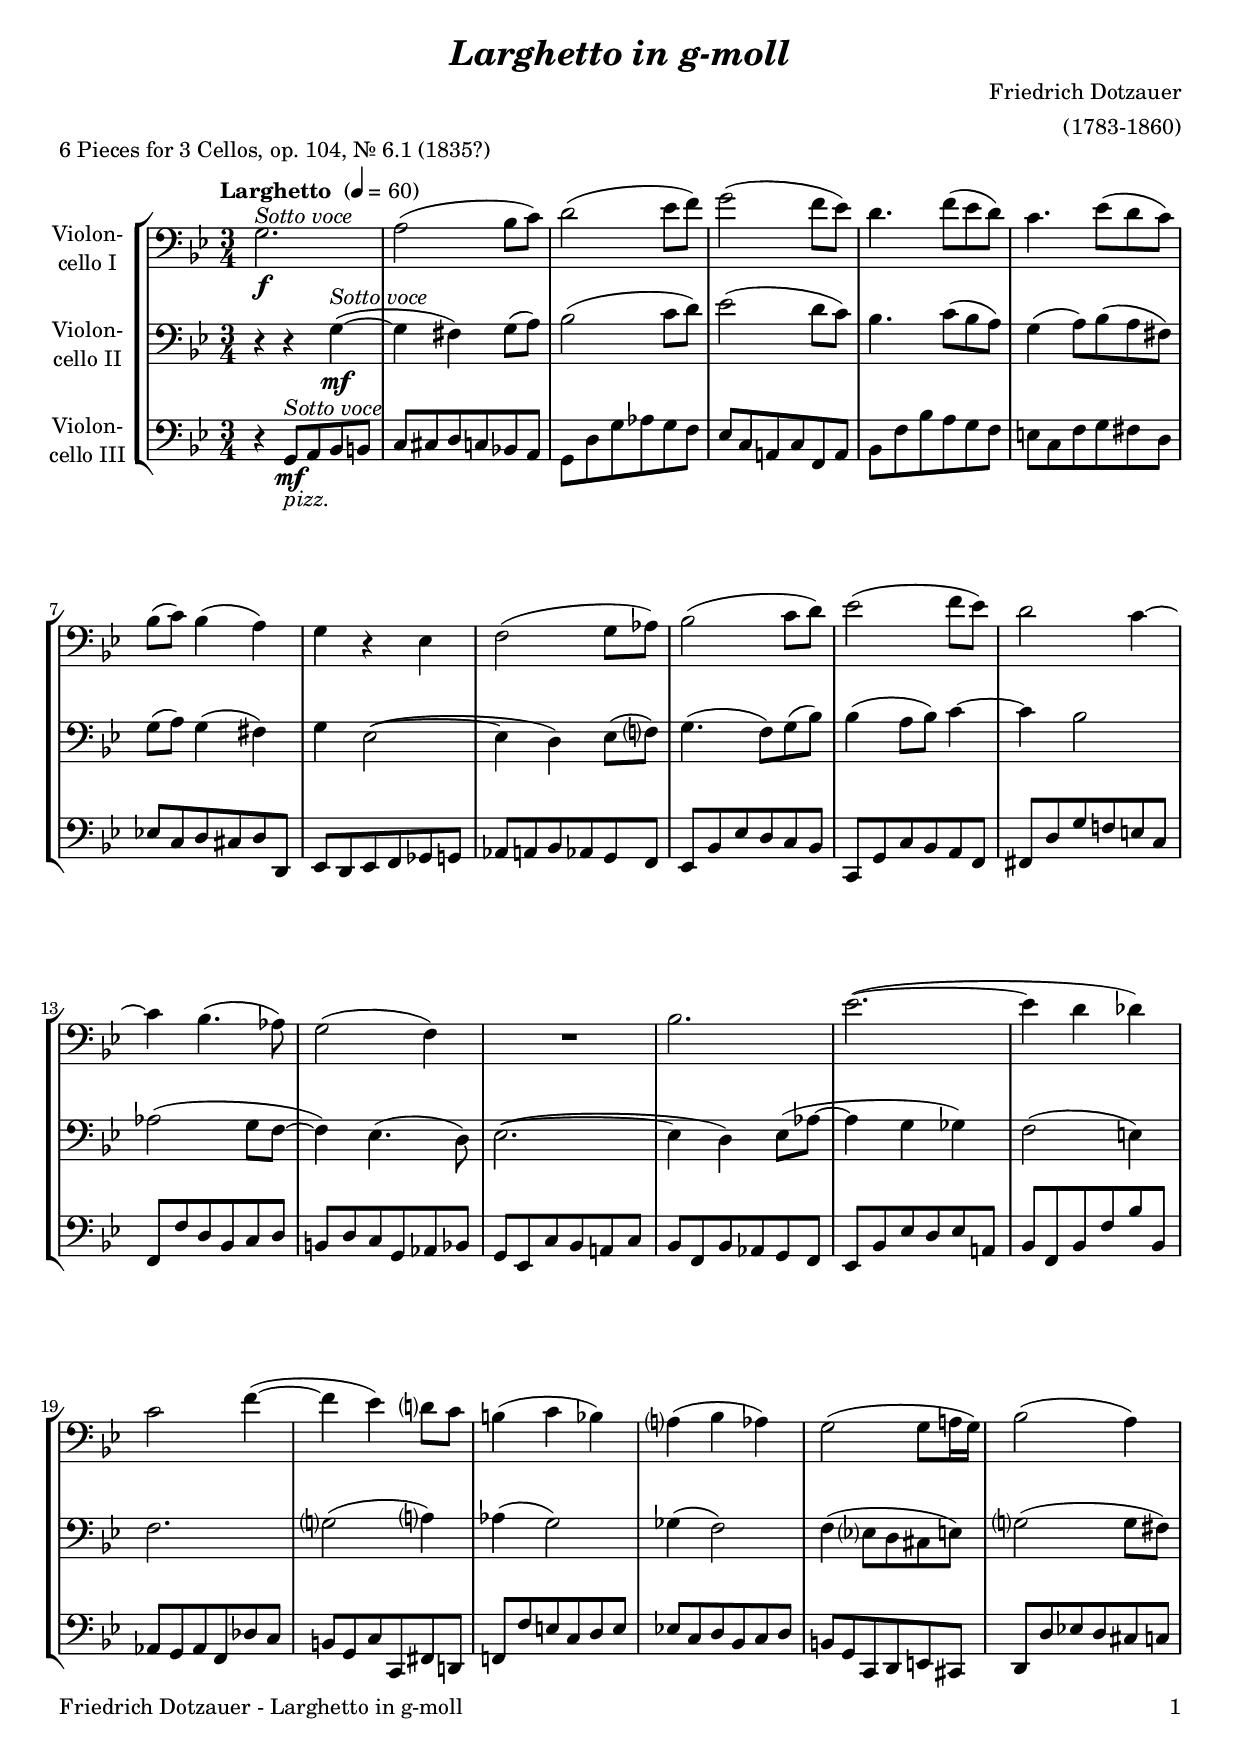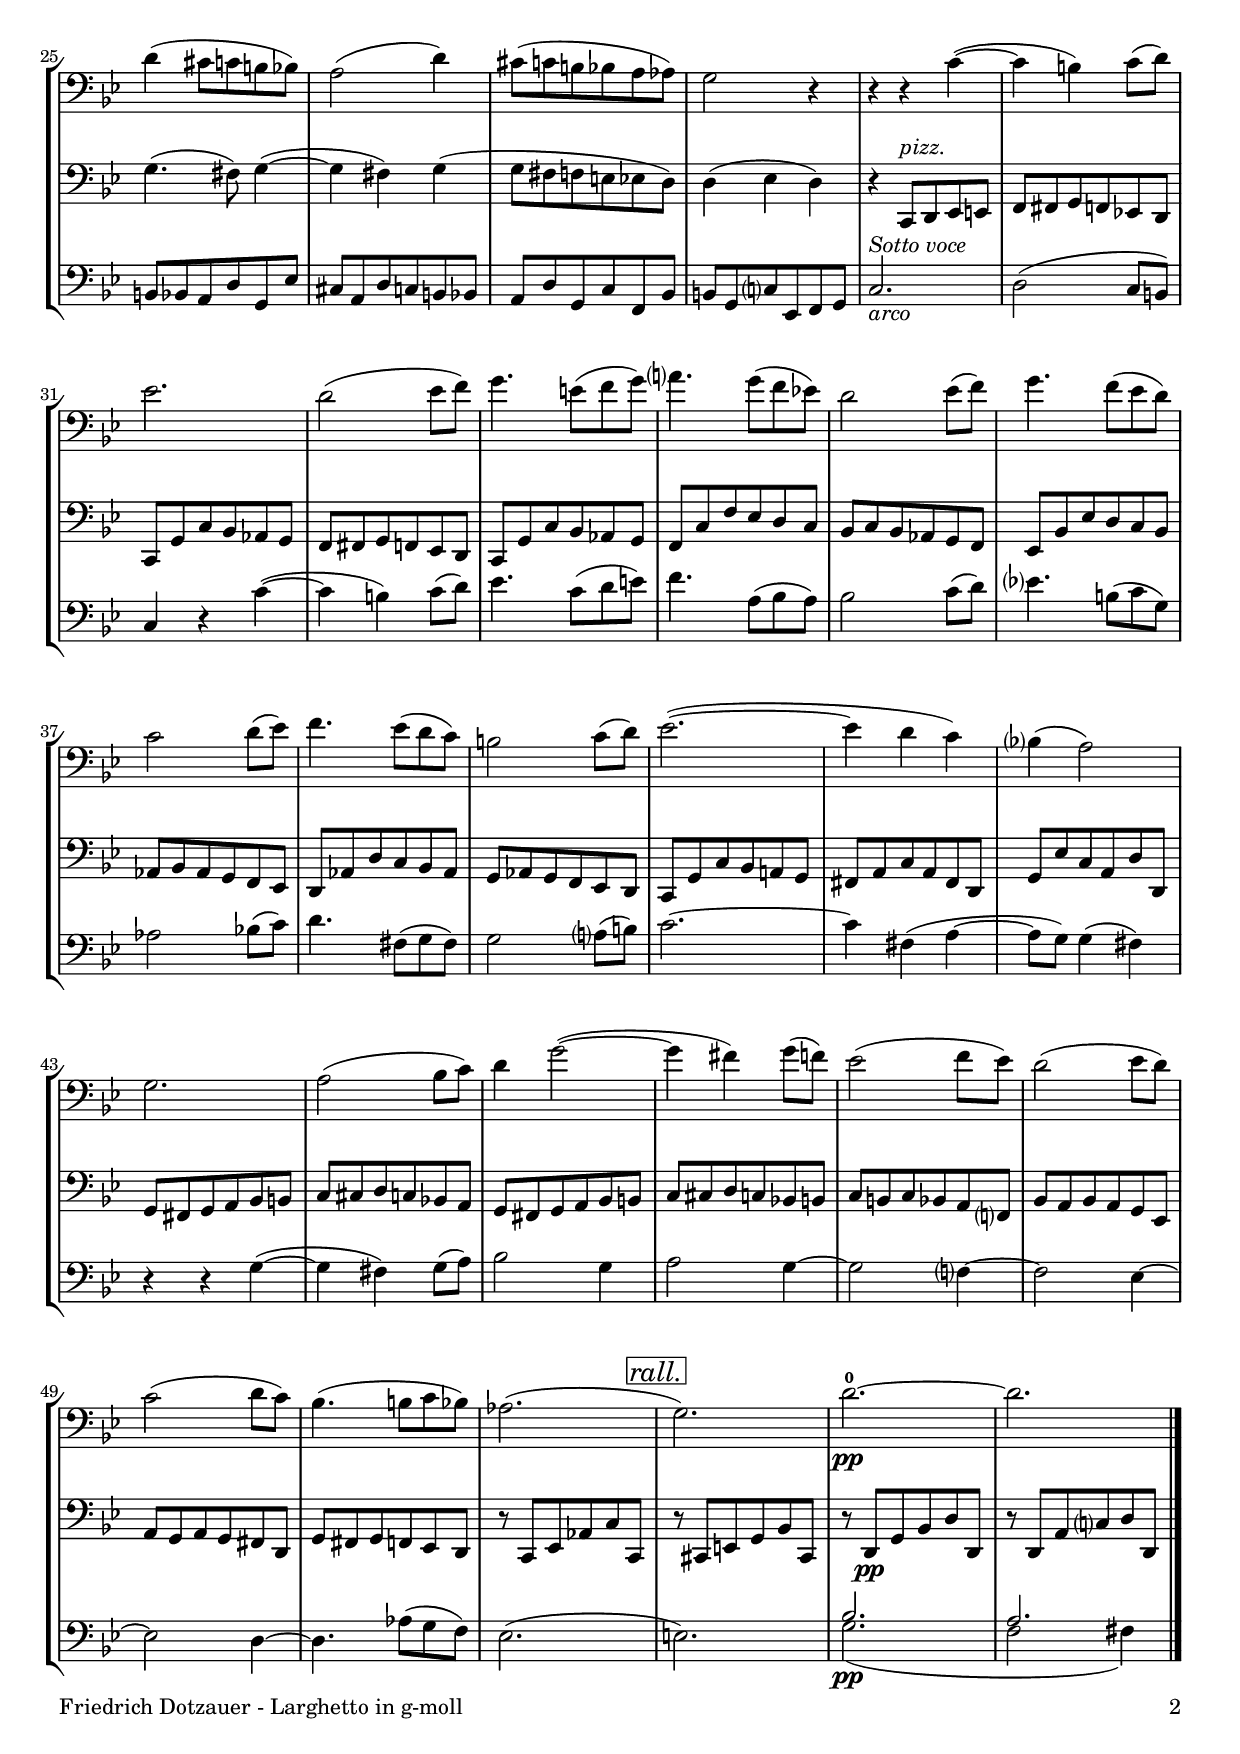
\version "2.20.2"
\include "deutsch.ly"

#(set-global-staff-size 19)

\header {
  title     = \markup \bold \italic "Larghetto in g-moll"
  composer  = "Friedrich Dotzauer"
  arranger  = "(1783-1860)"
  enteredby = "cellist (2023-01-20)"
  piece     = "6 Pieces for 3 Cellos, op. 104, Nr. 6.1 (1835?)"
}

voiceconsts = {
  \key g \minor
  \time 3/4
  \clef "bass"
  \numericTimeSignature
%  \compressEmptyMeasures
  % Set default beaming for all staves
%  \set Timing.beamExceptions = #'()
%  \set Timing.baseMoment     = #(ly:make-moment 1 4)
%  \set Timing.beatStructure  = #'(1 1 1)
  \tempo "Larghetto " 4=60
}

mipz = "pizzicato strings"
mist = "string ensemble 1"
mivl = "violin"
miba = "cello"

arco = \markup \italic "arco"
pizz = \markup \italic "pizz."
rall = \mark \markup \box \italic "rall."
sovo = \markup \italic "Sotto voce"

va = \relative c' {
  \voiceconsts

  g2.^\sovo\f
  a2( b8 c)
  d2( es8 f)
  g2( f8 es)
  d4. f8( es d)
  c4. es8( d c)
  b( c) b4( a)

  g r es
  f2( g8 as)
  b2( c8 d)
  es2( f8 es)
  d2 c4~
  c b4.( as8)
  g2( f4)
  R2.
  b
  es(~

  es4 d des)
  c2 f4(~
  f es) d?8 c
  h4( c b)
  a?( b as)
  g2( g8 a!16 g)
  b2( a4)
  d( cis8 c h b)
  a2( d4)

  cis8( c h b a as)
  g2 r4
  r r c(~
  c h) c8( d)
  es2.
  d2( es8 f)
  g4. e8( f g)
  a?4. g8( f es!)
  d2 es8( f)

  g4. f8( es d)
  c2 d8( es)
  f4. es8( d c)
  h2 c8( d)
  es2.(~
  es4 d c)
  b?( a2)
  g2.
  a2( b8 c)
  d4 g2(~
  g4 fis) g8( f)
  es2( f8 es)
  d2( es8 d)
  c2( d8 c)
  b4.( h8 c b)
  as2.( \rall
  g)
  d'~-0\pp
  d \bar "|."
}

vb = \relative c' {
  \voiceconsts

  r4 r g~(~^\sovo\mf
  g fis) g8( a)
  b2( c8 d)
  es2( d8 c)
  b4. c8( b a)
  g4( a8) b( a fis)
  g( a) g4( fis)

  g es2(~
  es4 d) es8( f?)
  g4.( f8) g( b)
  b4( a8 b) c4~
  c b2
  as( g8 f~
  f4) es4.( d8)
  es2.(~
  es4 d) es8( as~
  as4 g ges)

  f2( e4)
  f2.
  g?2( a?4)
  as( g2)
  ges4( f2)
  f4( es?8 d cis e)
  g?2( g8 fis)
  g4.( fis8) g4(~
  g fis) g(

  g8 fis f e es d)
  d4( es d)
  \set Staff.midiInstrument = \mipz
  r c,8^\pizz d es e
  f fis g f es! d
  c g' c b as g
  f fis g f es d
  c g' c b as g

  f c' f es d c
  b c b as g f
  es b' es d c b
  as b as g f es
  d as' d c b as
  g as g f es d
  c g' c b a! g

  fis a c a fis d
  g es' c a d d,
  g fis g a b h
  c cis d c b! a
  g fis g a b h
  c cis d c b! h
  c h c b a f?

  b a b a g es
  a g a g fis d
  g fis g f es d
  r c es as c c, \rall
  r cis e g b cis,
  r d\pp g b d d,
  r d a' c? d d, \bar "|."
}

vc = \relative c {
  \voiceconsts

  r4 g8^\sovo_\pizz\mf a b h
  c cis d c b! a
  g d' g as g f
  es c a! c f, a
  b f' b a g f

  e c f g fis d
  es! c d cis d d,
  es d es f ges g
  as a b as g f
  es b' es d c b
  c, g' c b a f

  fis d' g f! e c
  f, f' d b c d
  h d c g as b
  g es c' b a! c
  b f b as g f
  es b' es d es a,!

  b f b f' b b,
  as g as f des' c
  h g c c, fis d!
  f! f' e c d e
  es! c d b c d
  h g c, d e cis

  d d' es! d cis c
  h b a d g, es'
  cis a d c h b
  a d g, c f, b
  h g c? es, f g
  \set Staff.midiInstrument = \miba
  c2.^\sovo_\arco

  d2( c8 h)
  c4 r c'(~
  c h) c8( d)
  es4. c8( d e)
  f4. a,8( b a)
  b2 c8( d)
  es?4.  h8( c g)

  as2 b!8( c)
  d4. fis,8( g fis)
  g2 a?8( h)
  c2.~
  c4 fis,( a~
  a8 g) g4( fis)
  r r g(~
  g fis) g8( a)
  b2 g4

  a2 g4~
  g2 f?4~
  f2 es4~
  es2 d4~
  d4. as'8( g f)
  es2.( \rall
  e)
  << {
    b'
    a
  } \\ {
    g(\pp
    f2 fis4)
  } >> \bar "|."
}


music = \new StaffGroup <<
      \new Staff {
	\set Staff.midiInstrument = \miba
	\set Staff.instrumentName = \markup \center-column { "Violon-" "cello I" }
	\transpose g g { \va }
      }

      \new Staff {
	\set Staff.midiInstrument = \miba
	\set Staff.instrumentName = \markup \center-column { "Violon-" "cello II" }
	\transpose g g { \vb }
      }

      \new Staff {
	\set Staff.midiInstrument = \mipz
	\set Staff.instrumentName = \markup \center-column { "Violon-" "cello III" }
	\transpose g g { \vc }
      }
>>

\book {
   \paper {
    print-page-number = ##t
    print-first-page-number = ##t
    ragged-last-bottom = ##f
    oddHeaderMarkup = \markup \null
    evenHeaderMarkup = \markup \null
    oddFooterMarkup = \markup {
      \fill-line {
%        \on-the-fly #print-page-number-check-first
        "Friedrich Dotzauer - Larghetto in g-moll" \fromproperty #'page:page-number-string
      }
    }
    evenFooterMarkup = \oddFooterMarkup
  } \score {
    \music
    \layout {}
  }

  \score {
    \unfoldRepeats \music

    \midi {
      \context {
        \Score
      }
    }
  }
}